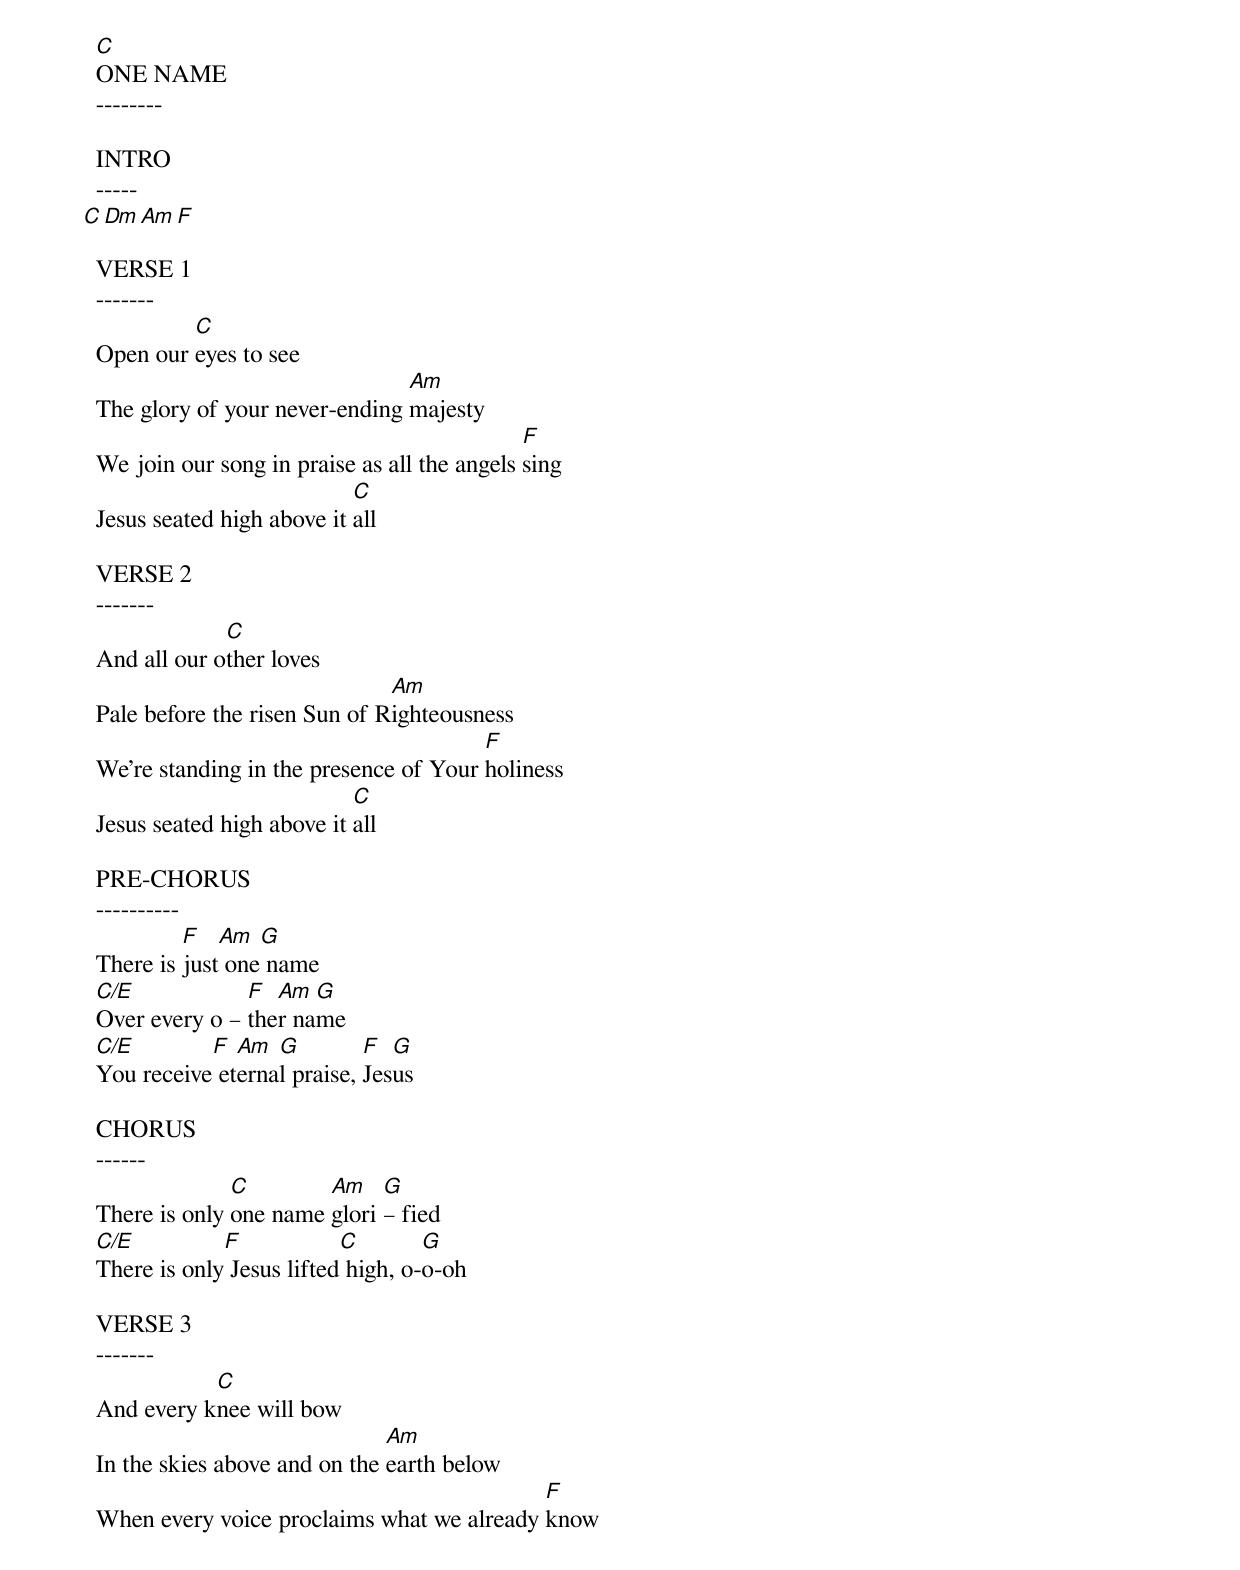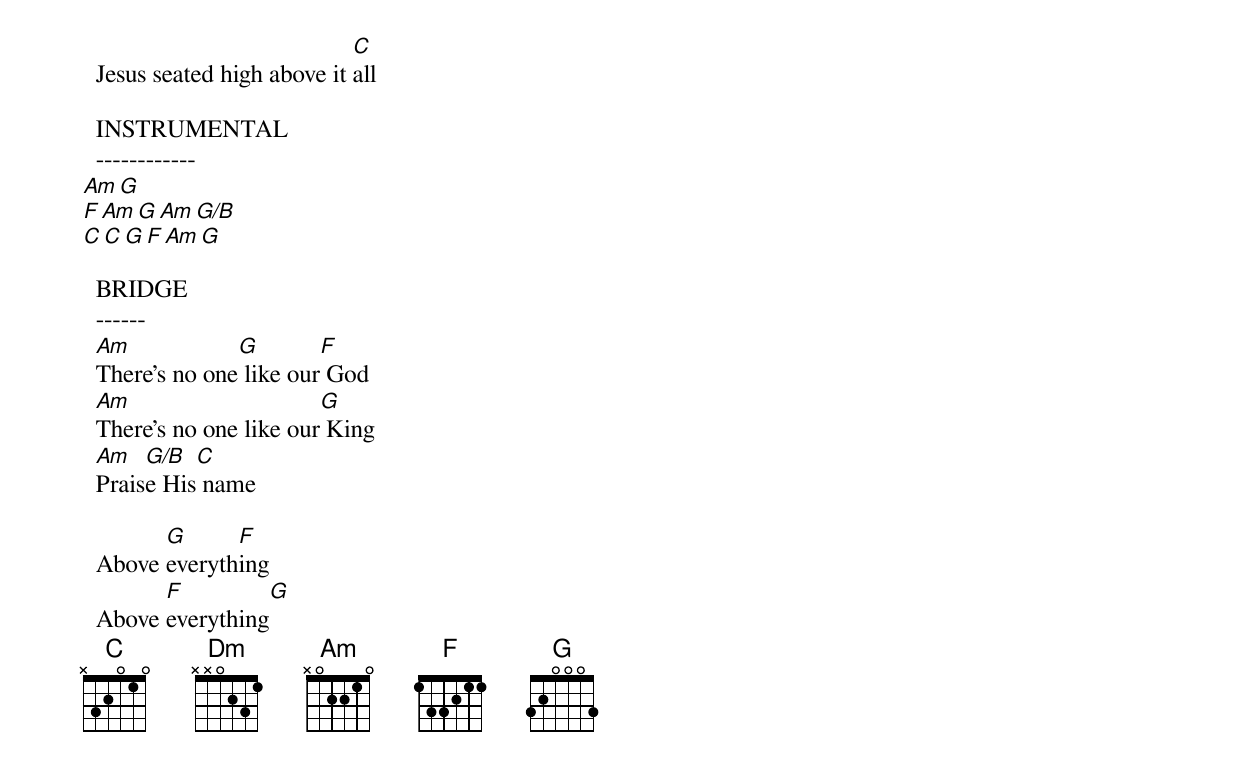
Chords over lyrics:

  C
  ONE NAME
  --------

  INTRO
  -----
  C  Dm  Am  F

  VERSE 1
  -------
           C
  Open our eyes to see
                                 Am
  The glory of your never-ending majesty
                                               F
  We join our song in praise as all the angels sing
                             C
  Jesus seated high above it all

  VERSE 2
  -------
               C
  And all our other loves
                                Am
  Pale before the risen Sun of Righteousness
                                         F
  We’re standing in the presence of Your holiness
                             C
  Jesus seated high above it all

  PRE-CHORUS
  ----------
           F   Am  G
  There is just one name
  C/E            F  Am  G
  Over every o – ther name
  C/E        F  Am  G         F  G
  You receive eternal praise, Jesus

  CHORUS
  ------
                C        Am    G
  There is only one name glori – fied
  C/E          F            C        G
  There is only Jesus lifted high, o-o-oh

  VERSE 3
  -------
             C
  And every knee will bow
                                Am
  In the skies above and on the earth below
                                             F
  When every voice proclaims what we already know
                             C
  Jesus seated high above it all

  INSTRUMENTAL
  ------------
  Am  G
  F  Am  G  Am  G/B
  C  C  G  F  Am  G

  BRIDGE
  ------
  Am            G        F
  There's no one like our God
  Am                     G
  There's no one like our King
  Am   G/B  C
  Praise His name

        G      F
  Above everything
        F         G
  Above everything
